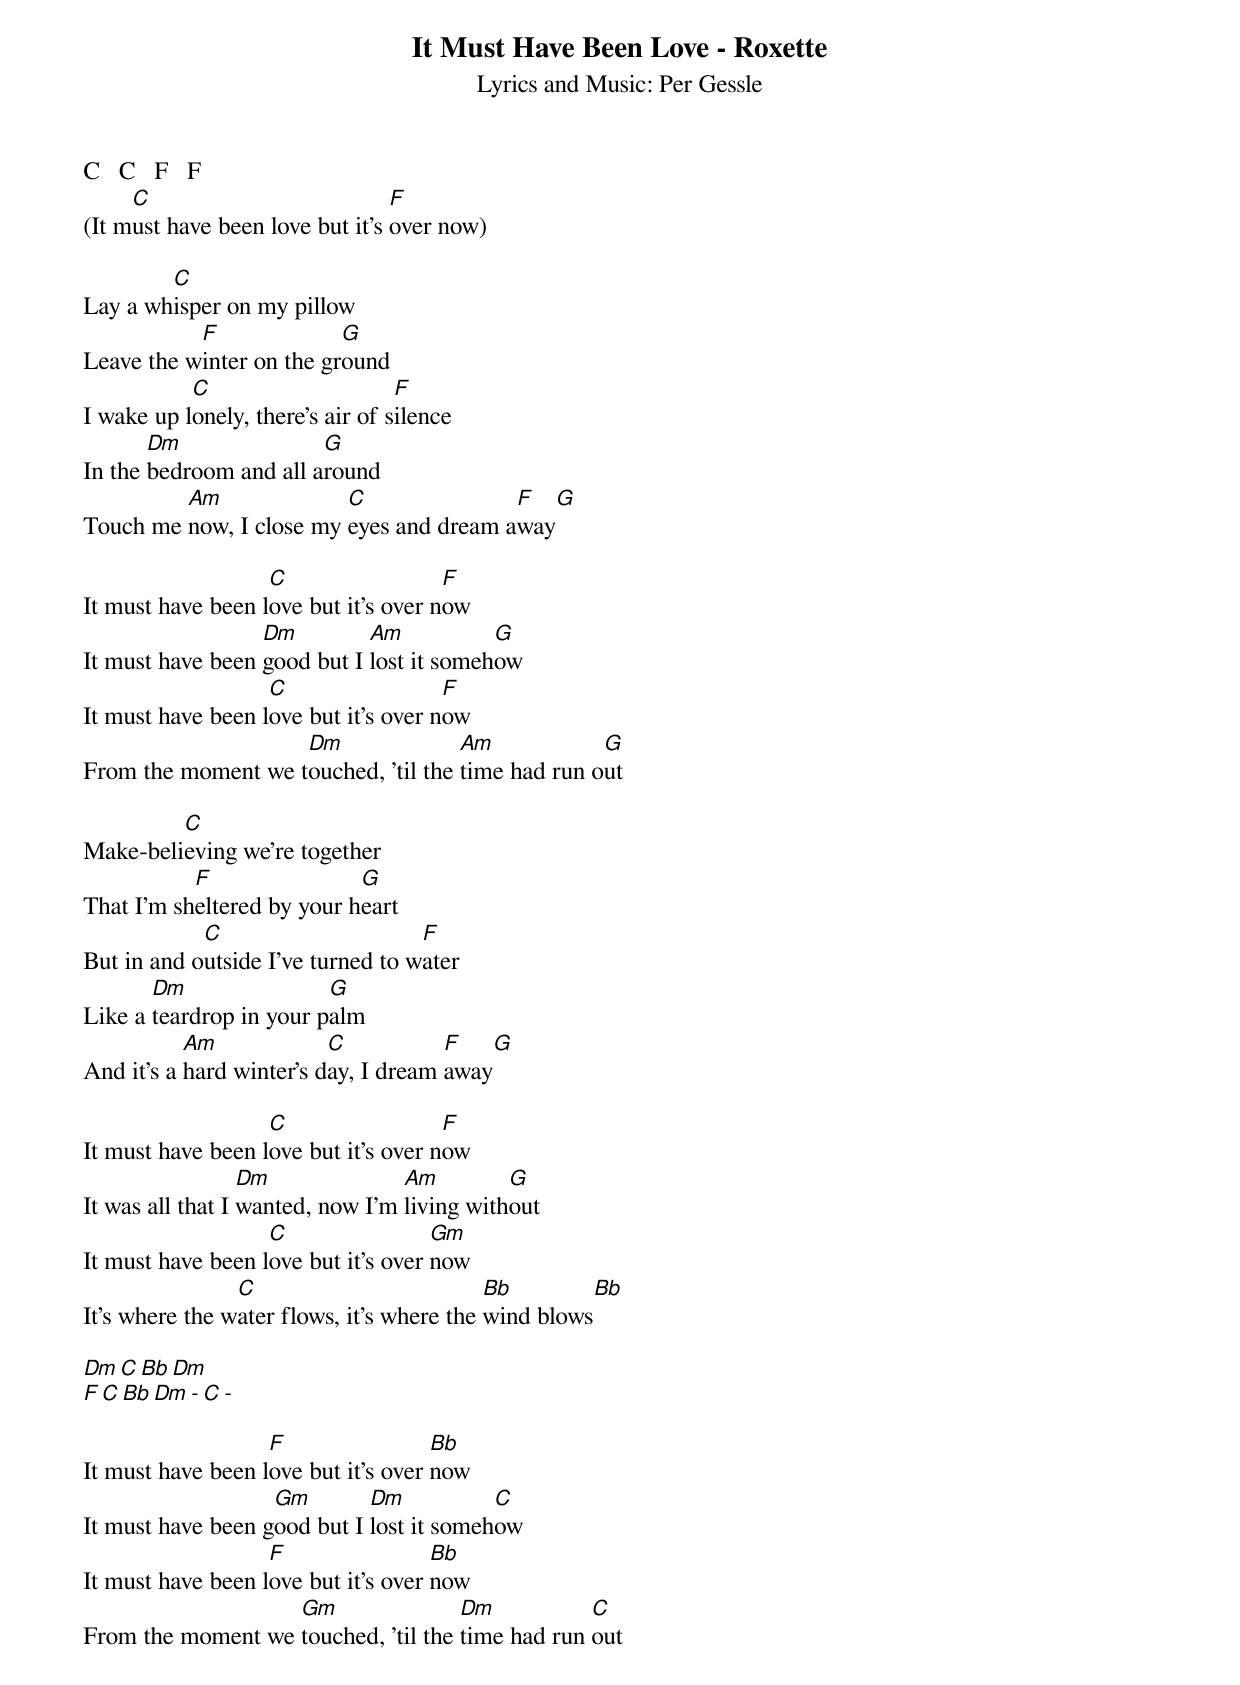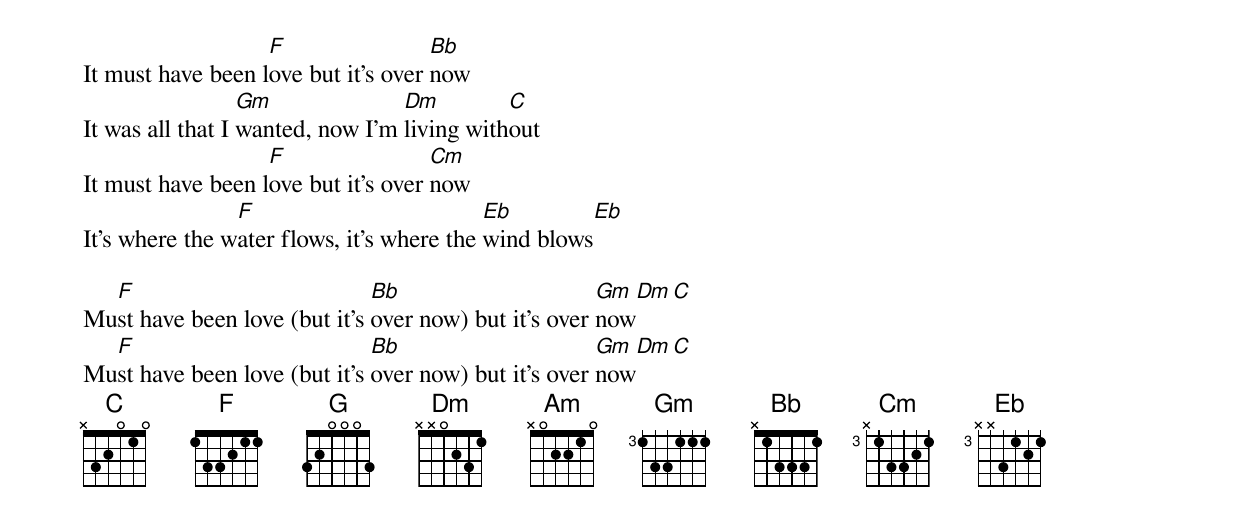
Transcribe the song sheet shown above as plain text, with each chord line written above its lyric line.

It Must Have Been Love - Roxette
Lyrics and Music: Per Gessle

{Drums Intro}

C   C   F   F
     C                           F
(It must have been love but it's over now)

        C
Lay a whisper on my pillow
           F              G
Leave the winter on the ground
           C                      F
I wake up lonely, there's air of silence
       Dm               G
In the bedroom and all around
         Am              C               F    G
Touch me now, I close my eyes and dream away

                   C                  F
It must have been love but it's over now
                  Dm         Am           G
It must have been good but I lost it somehow
                   C                  F
It must have been love but it's over now
                    Dm               Am            G
From the moment we touched, 'til the time had run out

         C
Make-believing we're together
           F                G
That I'm sheltered by your heart
            C                      F
But in and outside I've turned to water
       Dm                G
Like a teardrop in your palm
           Am             C           F     G
And it's a hard winter's day, I dream away

                   C                  F
It must have been love but it's over now
                  Dm              Am         G
It was all that I wanted, now I'm living without
                   C                 Gm
It must have been love but it's over now
                C                          Bb          Bb
It's where the water flows, it's where the wind blows

Dm   C   Bb   Dm
F    C   Bb   Dm  -  C  -

                   F                 Bb
It must have been love but it's over now
                   Gm        Dm           C
It must have been good but I lost it somehow
                   F                 Bb
It must have been love but it's over now
                   Gm                Dm           C
From the moment we touched, 'til the time had run out

                   F                 Bb
It must have been love but it's over now
                  Gm              Dm         C
It was all that I wanted, now I'm living without
                   F                 Cm
It must have been love but it's over now
                F                          Eb          Eb
It's where the water flows, it's where the wind blows

  F                           Bb                      Gm   Dm   C
Must have been love (but it's over now) but it's over now
  F                           Bb                      Gm   Dm   C
Must have been love (but it's over now) but it's over now
